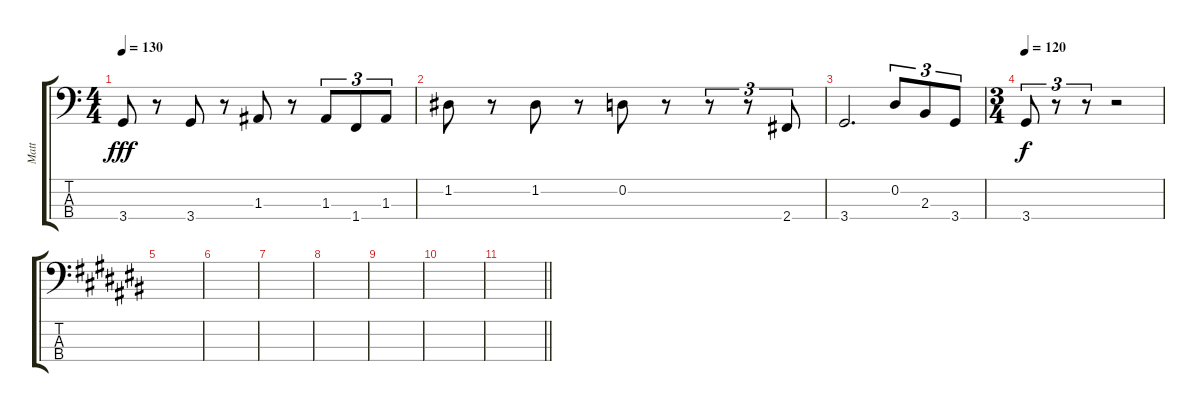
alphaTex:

\track ("Matt" "Matt") {instrument electricbassfinger}
\staff {score tabs}
\tuning (G2 D2 A1 E1) {hide}
\ts (4 4)
\tempo 130
\clef f4
\ks c
3.4.8{dy fff} r.8 3.4.8 r.8 1.3.8 r.8 1.3.8{tu (3 2)} 1.4.8{tu (3 2)} 1.3.8{tu (3 2)} |
1.2.8 r.8 1.2.8 r.8 0.2.8 r.8 r.8{tu (3 2)} r.8{tu (3 2)} 2.4.8{tu (3 2)} |
3.4.2{d} 0.2.8{tu (3 2)} 2.3.8{tu (3 2)} 3.4.8{tu (3 2)} |
\ts (3 4)
\tempo 120
3.4.8{tu (3 2) dy f} r.8{tu (3 2)} r.8{tu (3 2)} r.2 |
\ks c#
|
|
|
|
|
|
\barLineRight lightlight
